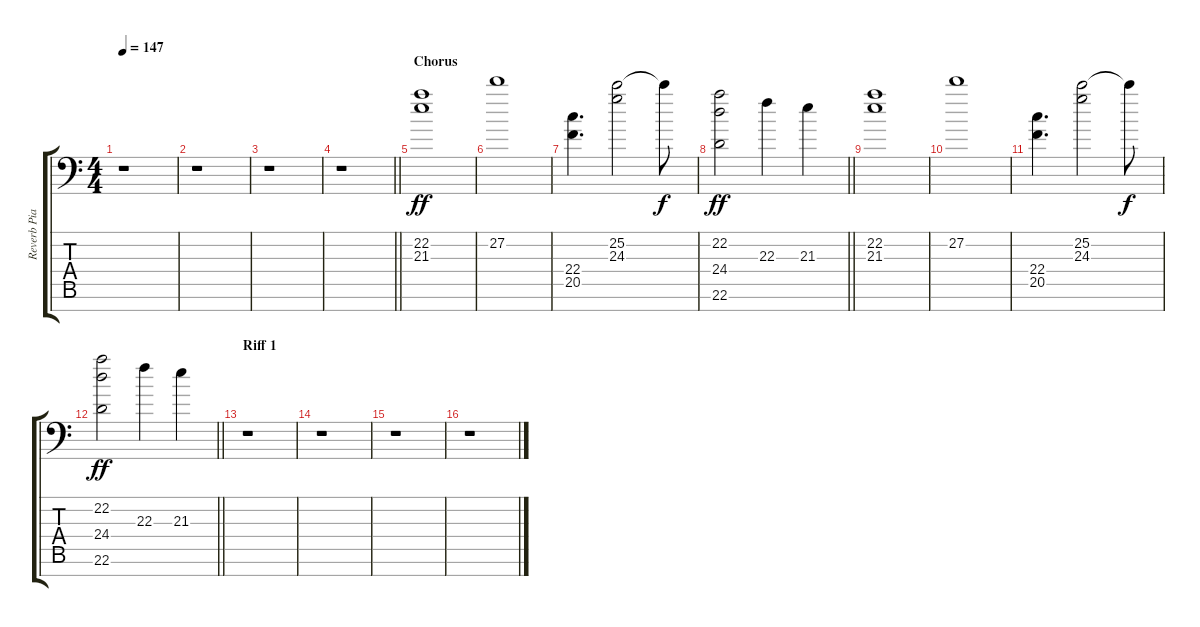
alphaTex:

\track ("Reverb Piano" "Reverb Pia") {instrument electricgrandpiano}
\staff {score tabs}
\tuning (C8 B3 G3 D3 A2 E2 C-1) {hide}
\ts (4 4)
\tempo 147
\clef f4
\ks c
r.1{dy ff} |
r.1 |
r.1 |
\barLineRight lightlight
r.1 |
\section ("" "Chorus")
(22.2 21.3).1 |
27.2.1 |
(22.4 20.5).4{d} (25.2 24.3).2 25.2{t}.8{dy f} |
\barLineRight lightlight
(22.2 24.4 22.6).2{dy ff} 22.3.4 21.3.4 |
(22.2 21.3).1 |
27.2.1 |
(22.4 20.5).4{d} (25.2 24.3).2 25.2{t}.8{dy f} |
\barLineRight lightlight
(22.2 24.4 22.6).2{dy ff} 22.3.4 21.3.4 |
\section ("" "Riff 1")
r.1 |
r.1 |
r.1 |
r.1
